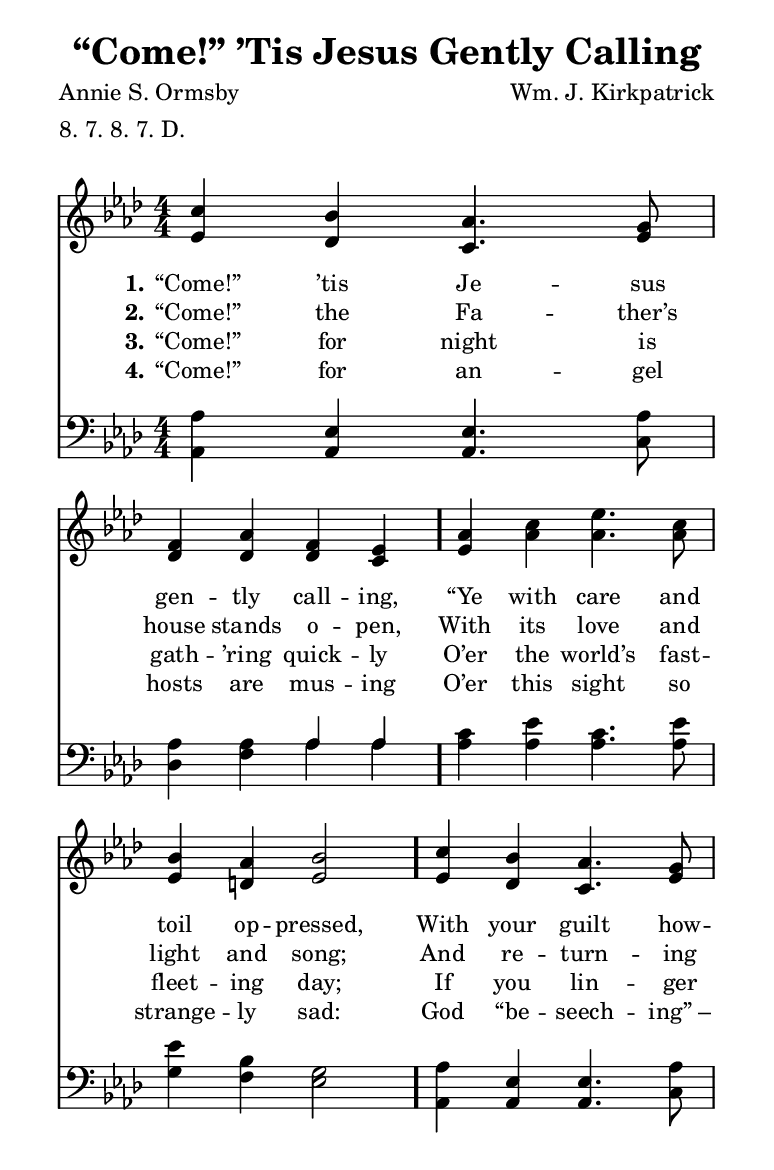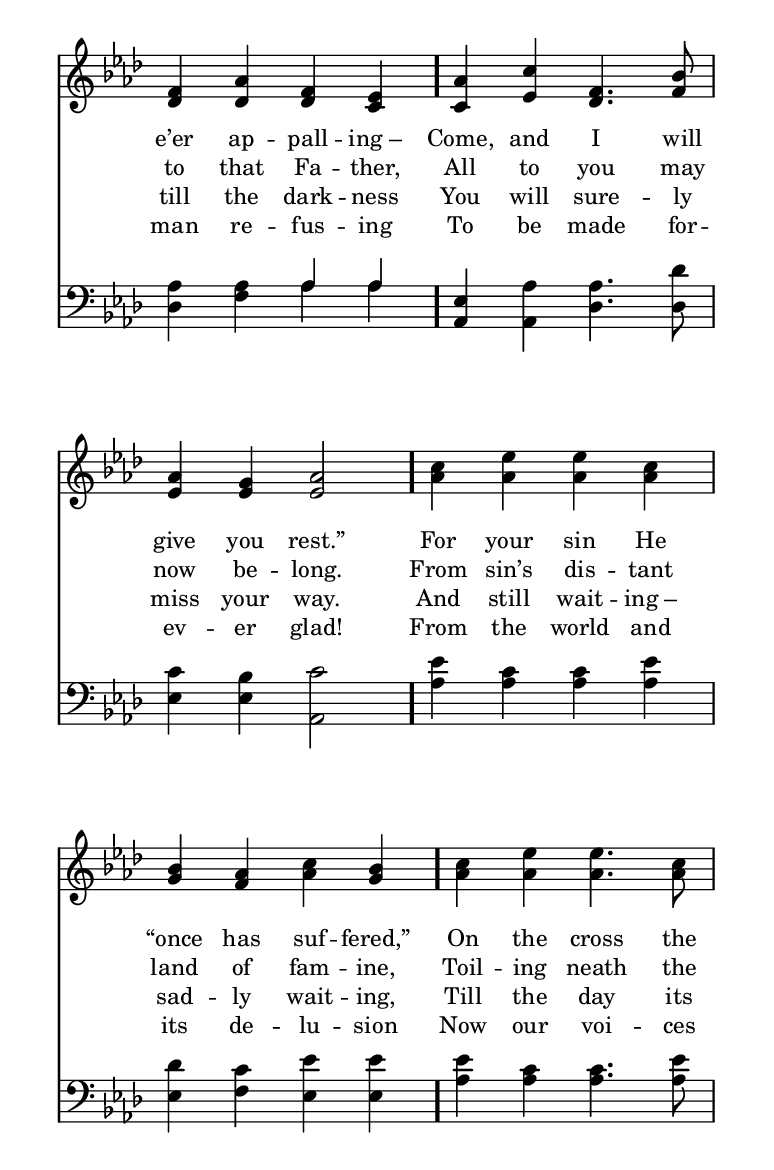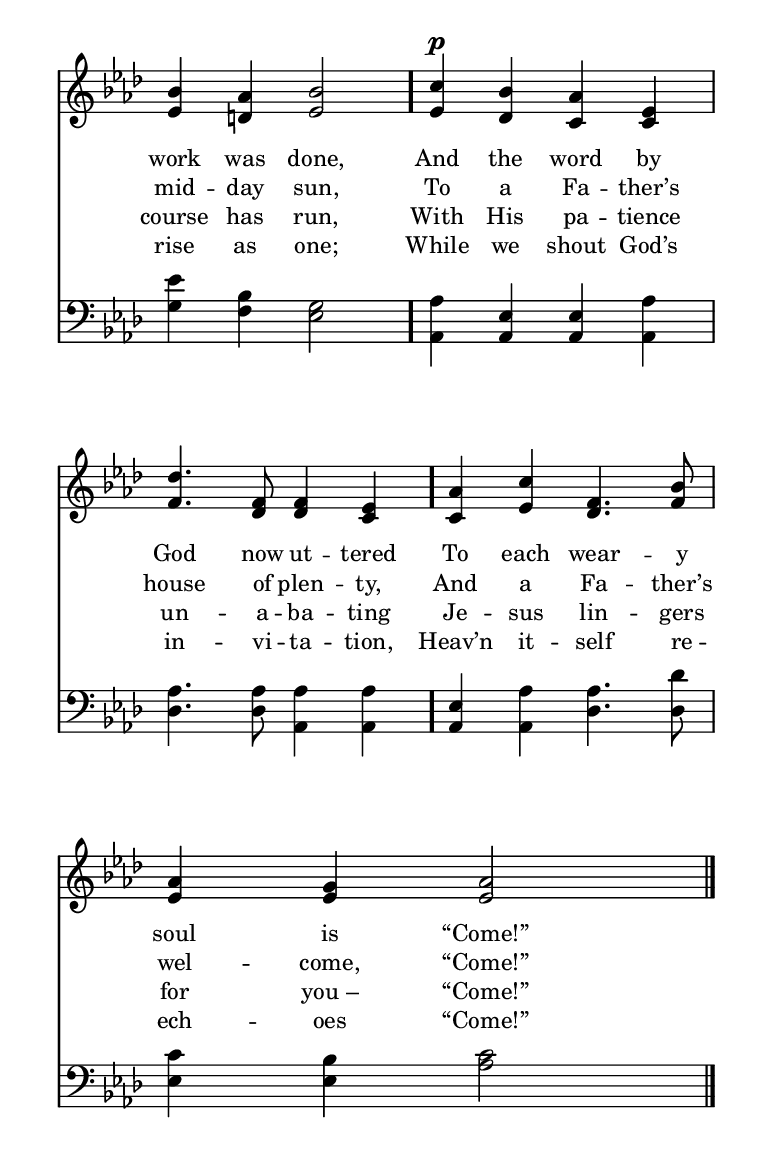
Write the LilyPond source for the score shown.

\include "common/global.ily"
\paper {
  \include "common/paper.ily"
}

\header{
  %gospel
  hymnnumber = "1"
  title = "“Come!” ’Tis Jesus Gently Calling"
  tunename = "’Tis So Sweet to Trust in Jesus"
  meter = "8. 7. 8. 7. D."
  poet = "Annie S. Ormsby"
  composer = "Wm. J. Kirkpatrick"
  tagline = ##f
}

% for fermata in MIDI
ta = { \tempo 4=90 }
tb = { \tempo 4=45 }

patternAA = { c4 c4 | c4. c8 c4 c4 | c4( c4) } % Line 1 soprano / alto / bass, Line 3 soprano
patternAB = { c4 c4 | c4. c8 c4 c4 | c2 } % Line 1 tenor, Line 2 soprano, Line 3 tenor, Line 4 soprano / alto / tenor
patternAC = { c4 c8[ c8 ] | c4. c8 c4 c4 | c2 } % Refrain line 4 soprano

patternBA = { c4 c4 | c4 c4 c4 c4 | c2 } % Line 2 alto, Line 3 alto / bass, Line 4 bass, Refrain line 1 / 2 tenor / bass, Refrain line 3 tenor, Refrain line 4 bass
patternBB = { c4 c4 | c4 c4 c4 c4 | c4( c4) } % Refrain line 1 / 2 soprano / alto, Refrain line 3 bass
patternBC = { c4. c8 | c4 c4 c4 c4 | c2 } % Refrain line 3 soprano

global = {
  \include "common/overrides.ily"
  \override Staff.TimeSignature.style = #'numbered
  \time 4/4
  \override Score.MetronomeMark.transparent = ##t % hide all fermata changes too
  \ta
  \key aes \major
  \autoBeamOff
}

notesSoprano = {
\global
\relative a' {
  c4 bes aes4. g8 f4 aes f ees     \noBreak | aes4 c ees4. c8 bes4 aes bes2 \eogbreak
  c4 bes aes4. g8 f4 aes f ees     \noBreak | aes4 c f,4. bes8 aes4 g aes2 \eogbreak
  c4 ees ees c bes aes c bes       \noBreak | c ees ees4. c8 bes4 aes bes2 \eogbreak
  % TODO actually make MIDI output soft
	% Used to use c4^\p here but that made only the soprano soft, and putting it
	% in every voice resulted in too many p's.
  c4^\markup { \dynamic p } bes aes ees des'4. f,8 f4 ees \noBreak | aes c f,4. bes8 aes4 g aes2 \eogbreak

\bar "|."
}
}

notesAlto = {
\global
\relative e' {

  ees4 des c4. ees8 des4 des des c \noBreak | ees4 aes aes4. aes8 ees4 d ees2 \eogbreak
  ees4 des c4. ees8 des4 des des c \noBreak | c4 ees des4. f8 ees4 ees ees2 \eogbreak
  aes4 aes aes aes g f aes g       \noBreak | aes aes aes4. aes8 ees4 d ees2 \eogbreak
  ees4 des c c f4. des8 des4 c     \noBreak | c ees des4. f8 ees4 ees ees2 \eogbreak

}
}

notesTenor = {
\global
\relative a {

  aes4 ees ees4. aes8 aes4 aes aes aes \noBreak | c4 ees c4. ees8 ees4 bes g2 \eogbreak
  aes4 ees ees4. aes8 aes4 aes aes aes \noBreak | ees4 aes aes4. des8 c4 bes c2 \eogbreak
  ees4 c c ees des c ees ees                                    \noBreak | ees c c4. ees8 ees4 bes g2 \eogbreak
  aes4 ees ees aes aes4. aes8 aes4 aes                          \noBreak | ees aes aes4. des8 c4 bes c2 \eogbreak

}
}

notesBass = {
\global
\relative a, {

  aes4 aes aes4. c8 des4 f aes aes  \noBreak | aes4 aes aes4. aes8 g4 f ees2 \eogbreak
  aes,4 aes aes4. c8 des4 f aes aes \noBreak | aes,4 aes des4. des8 ees4 ees aes,2 \eogbreak
  aes'4 aes aes aes ees f ees ees                            \noBreak | aes aes aes4. aes8 g4 f ees2 \eogbreak
  aes,4 aes aes aes des4. des8 aes4 aes                      \noBreak | aes aes des4. des8 ees4 ees aes2 \eogbreak

}
}

wordsA = \lyricmode {
\set stanza = "1."

“Come!” ’tis Je -- sus gen -- tly call -- ing, \bar "."
“Ye with care and toil op -- pressed, \bar "." \eogbreak
With your guilt how -- e’er ap -- pall -- ing_– \bar "."
Come, and I will give you rest.” \bar "." \eogbreak
For your sin He “once has suf -- fered,” \bar "."
On the cross the work was done, \bar "." \eogbreak
And the word by God now ut -- tered \bar "."
To each wear -- y soul is “Come!” \bar "."

}

wordsB = \lyricmode {
\set stanza = "2."

“Come!” the Fa -- ther’s house stands o -- pen,
With its love and light and song;
And re -- turn -- ing to that Fa -- ther,
All to you may now be -- long.
From sin’s dis -- tant land of fam -- ine,
Toil -- ing neath the mid -- day sun,
To a Fa -- ther’s house of plen -- ty,
And a Fa -- ther’s wel -- come, “Come!”

}

wordsC = \lyricmode {
\set stanza = "3."

“Come!” for night is gath -- ’ring quick -- ly
O’er the world’s fast -- fleet -- ing day;
If you lin -- ger till the dark -- ness
You will sure -- ly miss your way.
And still wait -- ing_– sad -- ly wait -- ing,
Till the day its course has run,
With His pa -- tience un -- a -- ba -- ting
Je -- sus lin -- gers for you_– “Come!”

}

wordsD = \lyricmode {
\set stanza = "4."

“Come!” for an -- gel hosts are mus -- ing
O’er this sight so strange -- ly sad:
God “be -- seech -- ing”_– man re -- fus -- ing
To be made for -- ev -- er glad!
From the world and its de -- lu -- sion
Now our voi -- ces rise as one;
While we shout God’s in -- vi -- ta -- tion,
Heav’n it -- self re -- ech -- oes “Come!”

}

\score {
  \context ChoirStaff <<
    \context Staff = upper <<
      \set Staff.autoBeaming = ##f
      \set ChoirStaff.systemStartDelimiter = #'SystemStartBar
      \set ChoirStaff.printPartCombineTexts = ##f
      \partcombine #'(2 . 11) \notesSoprano \notesAlto
      \context NullVoice = sopranos { \voiceOne << \notesSoprano >> }
      \context Lyrics = one   \lyricsto sopranos \wordsA
      \context Lyrics = two   \lyricsto sopranos \wordsB
      \context Lyrics = three \lyricsto sopranos \wordsC
      \context Lyrics = four  \lyricsto sopranos \wordsD
    >>
    \context Staff = men <<
      \set Staff.autoBeaming = ##f
      \clef bass
      \set ChoirStaff.printPartCombineTexts = ##f
      \partcombine #'(2 . 11) \notesTenor \notesBass
    >>
  >>
  \layout {
    \include "common/layout.ily"
  }
  \midi{
    \include "common/midi.ily"
  }
}

\version "2.19.49"  % necessary for upgrading to future LilyPond versions.

% vi:set et ts=2 sw=2 ai nocindent syntax=lilypond:
